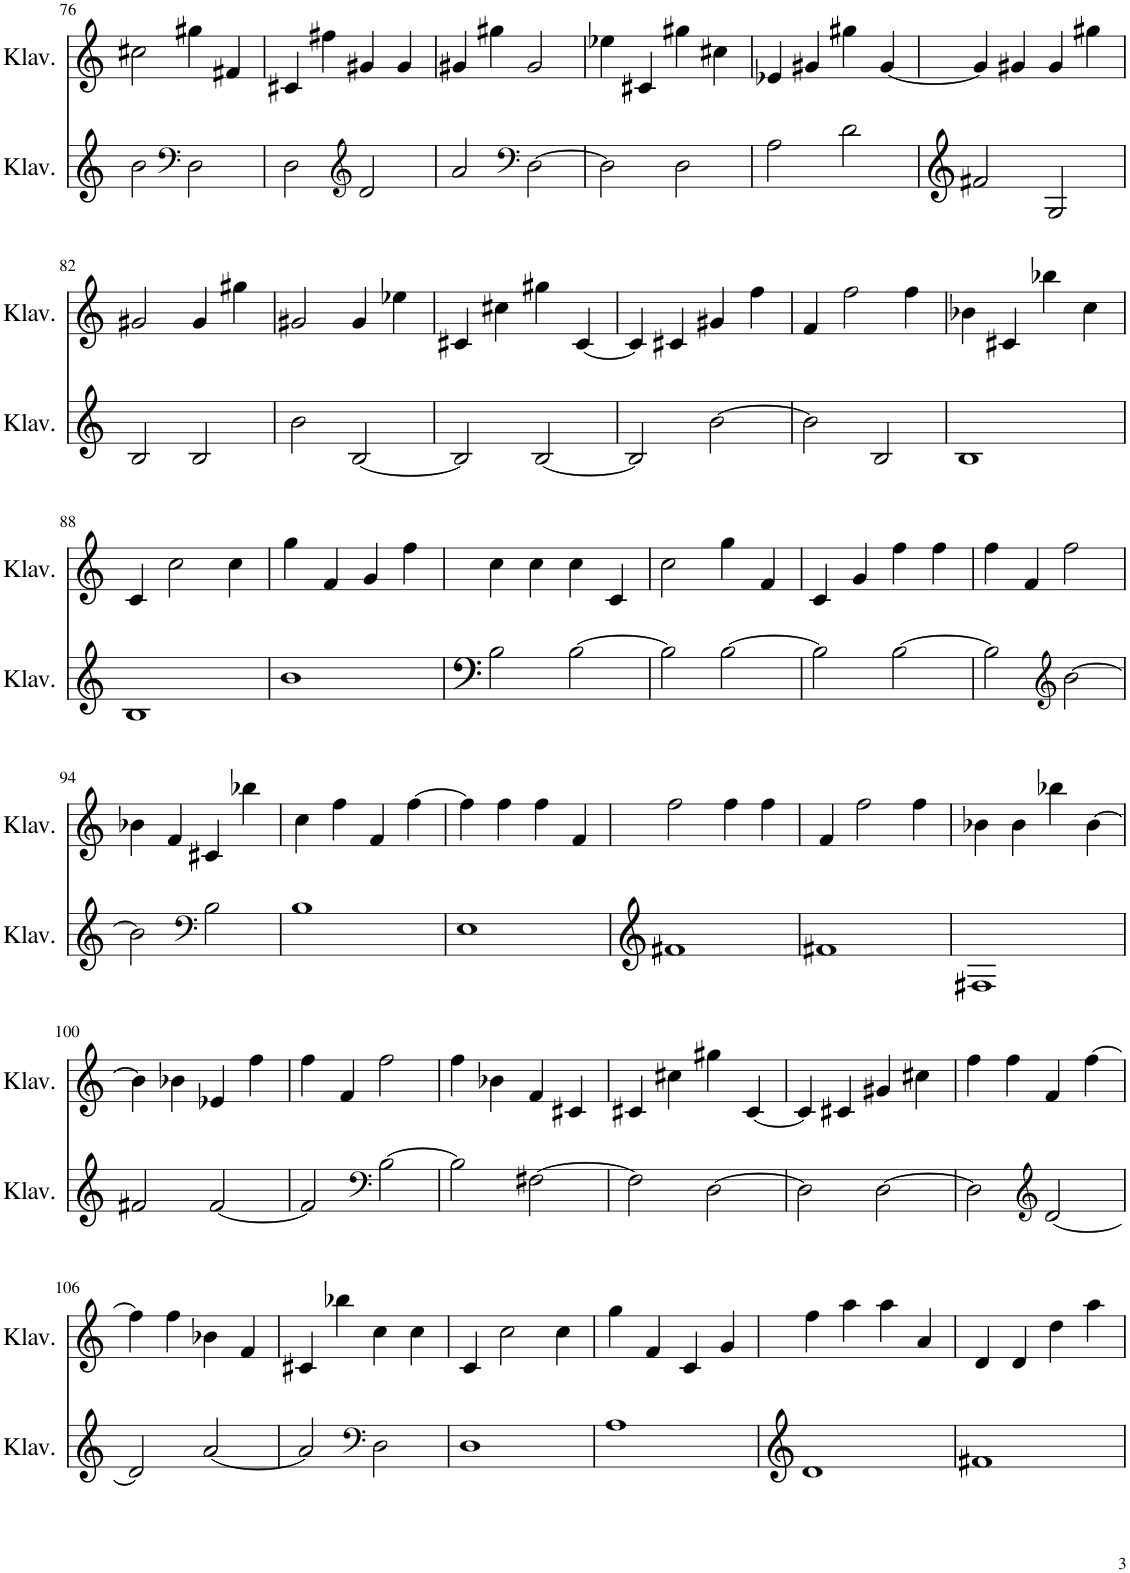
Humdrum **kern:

**kern	**kern
*part2	*part1
*staff2	*staff1
*I"Klavier	*I"Klavier
*I'Klav.	*I'Klav.
!!LO:PB:g=z
*clefG2	*clefG2
*k[]	*k[]
*M4/4	*M4/4
=76	=76
2b\	2cc#X\
*clefF4	*
2D\	4gg#X\
.	4f#X/
=77	=77
2D\	4c#X/
.	4ff#X\
*clefG2	*
2d/	4g#X/
.	4g#/
=78	=78
2a/	4g#X/
.	4gg#X\
*clefF4	*
[2D\	2g#/
=79	=79
2D\]	4ee-X\
.	4c#X/
2D\	4gg#X\
.	4cc#X\
=80	=80
2A\	4e-X/
.	4g#X/
2d\	4gg#X\
.	[4g#/
=81	=81
2f#X/	4g#/]
.	4g#X/
2G/	4g#/
.	4gg#X\
!!LO:LB:g=z
=82	=82
2B/	2g#X/
2B/	4g#/
.	4gg#X\
=83	=83
2b\	2g#X/
[2B/	4g#/
.	4ee-X\
=84	=84
2B/]	4c#X/
.	4cc#X\
[2B/	4gg#X\
.	[4c#/
=85	=85
2B/]	4c#/]
.	4c#X/
[2b\	4g#X/
.	4ff\
=86	=86
2b\]	4f/
.	2ff\
2B/	.
.	4ff\
=87	=87
1B	4b-X\
.	4c#X/
.	4bb-X\
.	4cc\
!!LO:LB:g=z
=88	=88
1B	4c/
.	2cc\
.	4cc\
=89	=89
1b	4gg\
.	4f/
.	4g/
.	4ff\
=90	=90
2B\	4cc\
.	4cc\
[2B\	4cc\
.	4c/
=91	=91
2B\]	2cc\
[2B\	4gg\
.	4f/
=92	=92
2B\]	4c/
.	4g/
[2B\	4ff\
.	4ff\
=93	=93
2B\]	4ff\
.	4f/
*clefG2	*
[2b\	2ff\
!!LO:LB:g=z
=94	=94
2b\]	4b-X\
.	4f/
*clefF4	*
2B\	4c#X/
.	4bb-X\
=95	=95
1B	4cc\
.	4ff\
.	4f/
.	[4ff\
=96	=96
1E	4ff\]
.	4ff\
.	4ff\
.	4f/
=97	=97
1f#X	2ff\
.	4ff\
.	4ff\
=98	=98
1f#X	4f/
.	2ff\
.	4ff\
=99	=99
1F#X	4b-X\
.	4b-\
.	4bb-X\
.	[4b-\
!!LO:LB:g=z
=100	=100
2f#X/	4b-\]
.	4b-X\
[2f#/	4e-X/
.	4ff\
=101	=101
2f#/]	4ff\
.	4f/
*clefF4	*
[2B\	2ff\
=102	=102
2B\]	4ff\
.	4b-X\
[2F#X\	4f/
.	4c#X/
=103	=103
2F#\]	4c#X/
.	4cc#X\
[2D\	4gg#X\
.	[4c#/
=104	=104
2D\]	4c#/]
.	4c#X/
[2D\	4g#X/
.	4cc#X\
=105	=105
2D\]	4ff\
.	4ff\
*clefG2	*
[2d/	4f/
.	[4ff\
!!LO:LB:g=z
=106	=106
2d/]	4ff\]
.	4ff\
[2a/	4b-X\
.	4f/
=107	=107
2a/]	4c#X/
.	4bb-X\
*clefF4	*
2D\	4cc\
.	4cc\
=108	=108
1D	4c/
.	2cc\
.	4cc\
=109	=109
1A	4gg\
.	4f/
.	4c/
.	4g/
=110	=110
1d	4ff\
.	4aa\
.	4aa\
.	4a/
=111	=111
1f#X	4d/
.	4d/
.	4dd\
.	4aa\
=	=
*-	*-
